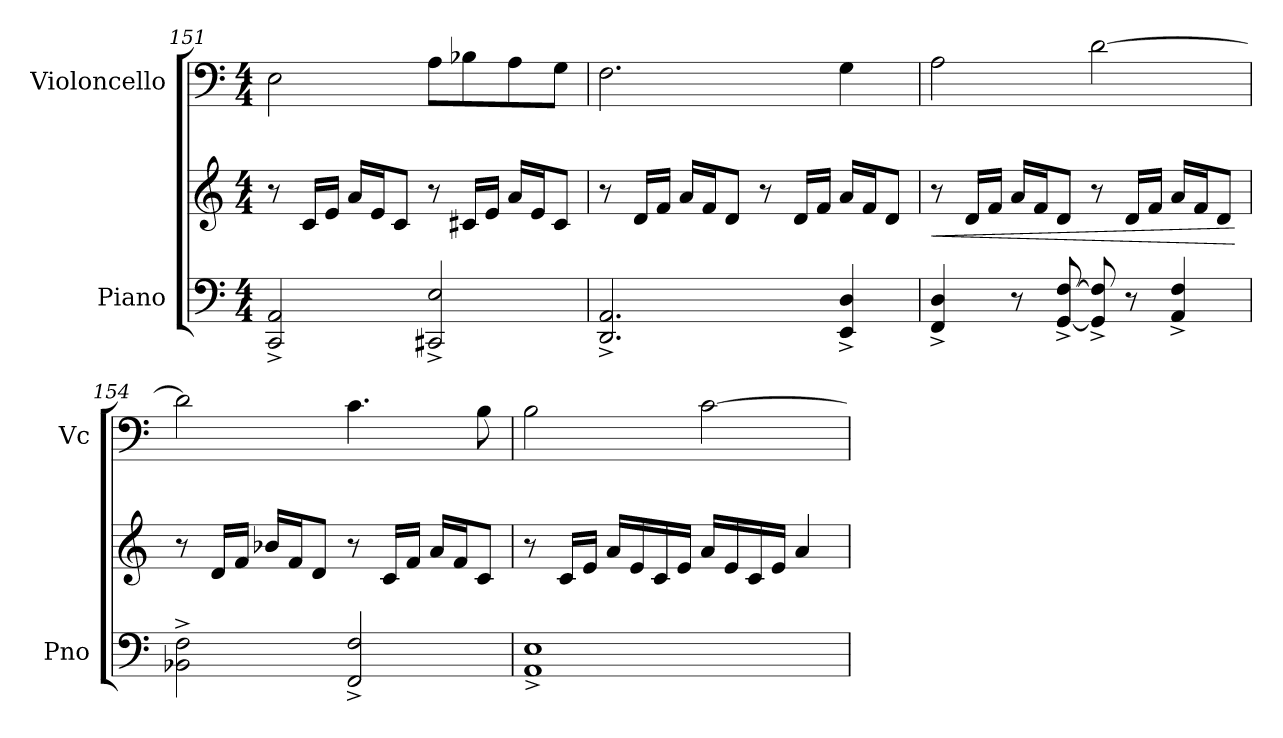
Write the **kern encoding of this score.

**kern	**kern	**dynam	**kern
*part2	*part2	*part2	*part1
*staff3	*staff2	*staff2/3	*staff1
*I"Piano	*	*	*I"Violoncello
*I'Pno	*	*	*I'Vc
*clefF4	*clefG2	*	*clefF4
*k[]	*k[]	*	*k[]
*M4/4	*M4/4	*	*M4/4
=151	=151	=151	=151
2CC/^ 2AA/^	8r	.	2E\
.	16c/LL	.	.
.	16e/JJ	.	.
.	16a/LL	.	.
.	16e/J	.	.
.	8c/J	.	.
2CC#X/^ 2E/^	8r	.	8A\L
.	16c#X/LL	.	8B-X\
.	16e/JJ	.	.
.	16a/LL	.	8A\
.	16e/J	.	.
.	8c#/J	.	8G\J
=152	=152	=152	=152
2.DD/^ 2.AA/^	8r	.	2.F\
.	16d/LL	.	.
.	16f/JJ	.	.
.	16a/LL	.	.
.	16f/J	.	.
.	8d/J	.	.
.	8r	.	.
.	16d/LL	.	.
.	16f/JJ	.	.
4EE/^ 4D/^	16a/LL	.	4G\
.	16f/J	.	.
.	8d/J	.	.
!!LO:PB:g=z
=153	=153	=153	=153
!	!	!LO:HP:b	!
4FF/^ 4D/^	8r	<	2A\
.	16d/LL	.	.
.	16f/JJ	.	.
8r	16a/LL	.	.
.	16f/J	.	.
[8GG/^ [8F/^	8d/J	.	.
8GG/]^ 8F/]^	8r	.	[2d\
8r	16d/LL	.	.
.	16f/JJ	.	.
4AA/^ 4F/^	16a/LL	.	.
.	16f/J	.	.
.	8d/J	.	.
.	.	[	.
=154	=154	=154	=154
2BB-X\^ 2F\^	8r	.	2d\]
.	16d/LL	.	.
.	16f/JJ	.	.
.	16b-X/LL	.	.
.	16f/J	.	.
.	8d/J	.	.
2FF/^ 2F/^	8r	.	4.c\
.	16c/LL	.	.
.	16f/JJ	.	.
.	16a/LL	.	.
.	16f/J	.	.
.	8c/J	.	8B\
=155	=155	=155	=155
1AA^ 1E^	8r	.	2B\
.	16c/LL	.	.
.	16e/JJ	.	.
.	16a/LL	.	.
.	16e/	.	.
.	16c/	.	.
.	16e/JJ	.	.
.	16a/LL	.	[2c\
.	16e/	.	.
.	16c/	.	.
.	16e/JJ	.	.
.	4a/	.	.
=	=	=	=
*-	*-	*-	*-
